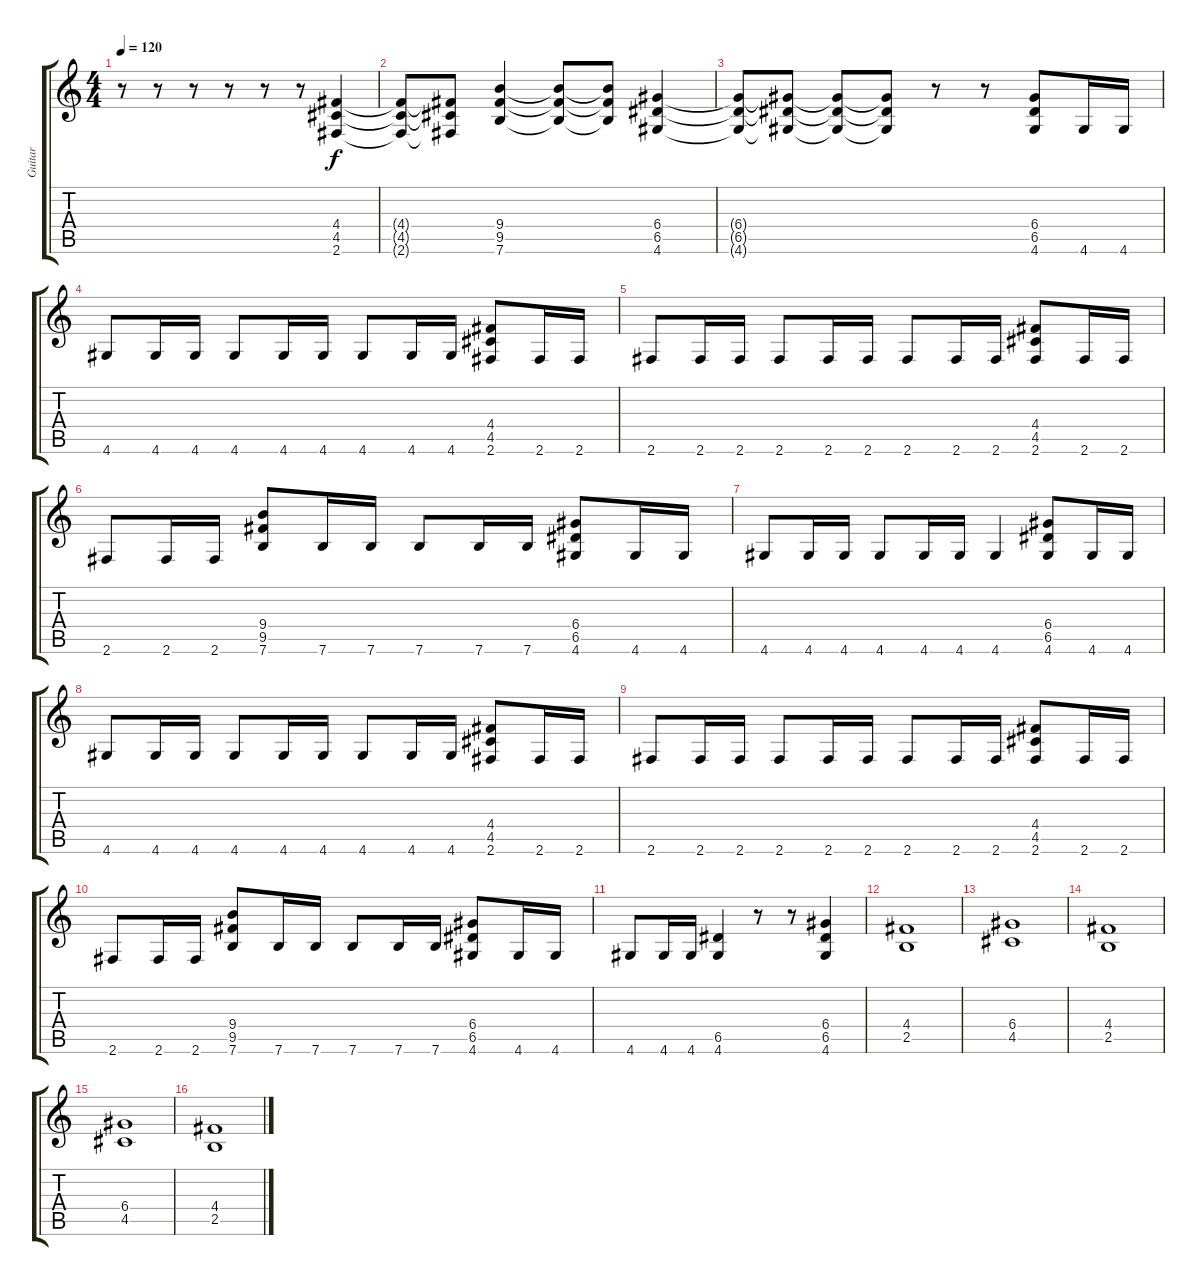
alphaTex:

\track ("Guitar" "Guitar") {instrument distortionguitar}
\staff {score tabs}
\tuning (E4 B3 G3 D3 A2 E2) {hide}
\ts (4 4)
\tempo 120
\clef g2
\ks c
r.8{dy f} r.8 r.8 r.8 r.8 r.8 (4.4 4.5 2.6).4 |
(4.4{t} 4.5{t} 2.6{t}).8 (4.4{t} 4.5{t} 2.6{t}).8 (9.4 9.5 7.6).4 (9.4{t} 9.5{t} 7.6{t}).8 (9.4{t} 9.5{t} 7.6{t}).8 (6.4 6.5 4.6).4 |
(6.4{t} 6.5{t} 4.6{t}).8 (6.4{t} 6.5{t} 4.6{t}).8 (6.4{t} 6.5{t} 4.6{t}).8 (6.4{t} 6.5{t} 4.6{t}).8 r.8 r.8 (6.4 6.5 4.6).8 4.6.16 4.6.16 |
4.6.8 4.6.16 4.6.16 4.6.8 4.6.16 4.6.16 4.6.8 4.6.16 4.6.16 (4.4 4.5 2.6).8 2.6.16 2.6.16 |
2.6.8 2.6.16 2.6.16 2.6.8 2.6.16 2.6.16 2.6.8 2.6.16 2.6.16 (4.4 4.5 2.6).8 2.6.16 2.6.16 |
2.6.8 2.6.16 2.6.16 (9.4 9.5 7.6).8 7.6.16 7.6.16 7.6.8 7.6.16 7.6.16 (6.4 6.5 4.6).8 4.6.16 4.6.16 |
4.6.8 4.6.16 4.6.16 4.6.8 4.6.16 4.6.16 4.6.4 (6.4 6.5 4.6).8 4.6.16 4.6.16 |
4.6.8 4.6.16 4.6.16 4.6.8 4.6.16 4.6.16 4.6.8 4.6.16 4.6.16 (4.4 4.5 2.6).8 2.6.16 2.6.16 |
2.6.8 2.6.16 2.6.16 2.6.8 2.6.16 2.6.16 2.6.8 2.6.16 2.6.16 (4.4 4.5 2.6).8 2.6.16 2.6.16 |
2.6.8 2.6.16 2.6.16 (9.4 9.5 7.6).8 7.6.16 7.6.16 7.6.8 7.6.16 7.6.16 (6.4 6.5 4.6).8 4.6.16 4.6.16 |
4.6.8 4.6.16 4.6.16 (6.5 4.6).4 r.8 r.8 (6.4 6.5 4.6).4 |
(4.4 2.5).1 |
(6.4 4.5).1 |
(4.4 2.5).1 |
(6.4 4.5).1 |
(4.4 2.5).1
